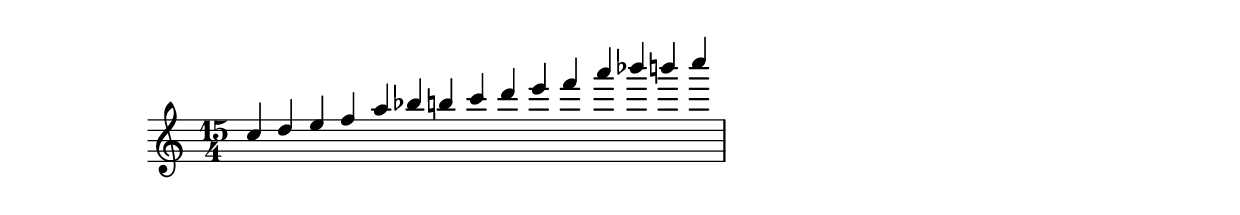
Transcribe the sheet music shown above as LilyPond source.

\version "2.18.2" \score { \new Staff << \new Voice { \set midiInstrument = #"piano" \voiceOne
 \key c \major \time 15/4
\override Voice.TextScript.font-size = #-4
 { c'' d'' e'' f'' a'' bes'' b'' c''' d''' e''' f''' a''' bes''' b''' c''''  } 
 } >> \layout { } \midi { \context { \Staff \remove "Staff_performer" }
\context { \Voice \consists "Staff_performer" } \tempo 2 = 60 } }
\paper{oddHeaderMarkup = ##f oddFooterMarkup = ##f}
